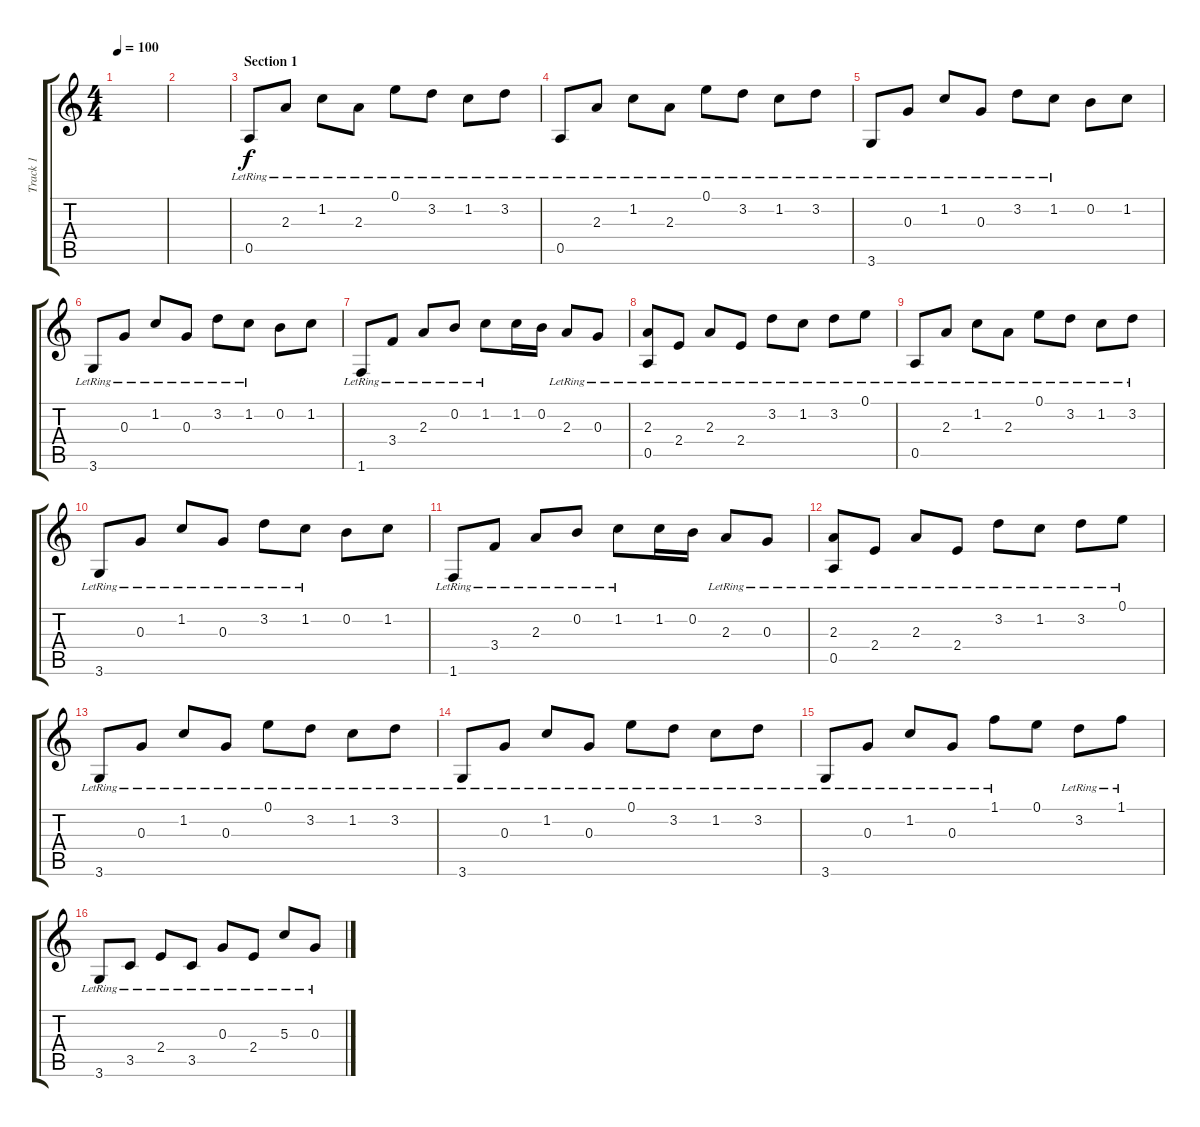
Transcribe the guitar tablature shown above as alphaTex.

\track ("Track 1" "Track 1") {instrument acousticguitarsteel}
\staff {score tabs}
\tuning (E4 B3 G3 D3 A2 E2) {hide}
\ts (4 4)
\tempo 100
\clef g2
\ks c
|
|
\section ("" "Section 1")
0.5{lr}.8 2.3{lr}.8 1.2{lr}.8 2.3{lr}.8 0.1{lr}.8 3.2{lr}.8 1.2{lr}.8 3.2{lr}.8 |
0.5{lr}.8 2.3{lr}.8 1.2{lr}.8 2.3{lr}.8 0.1{lr}.8 3.2{lr}.8 1.2{lr}.8 3.2{lr}.8 |
3.6{lr}.8 0.3{lr}.8 1.2{lr}.8 0.3{lr}.8 3.2{lr}.8 1.2{lr}.8 0.2.8 1.2.8 |
3.6{lr}.8 0.3{lr}.8 1.2{lr}.8 0.3{lr}.8 3.2{lr}.8 1.2{lr}.8 0.2.8 1.2.8 |
1.6{lr}.8 3.4{lr}.8 2.3{lr}.8 0.2{lr}.8 1.2{lr}.8 1.2.16 0.2.16 2.3{lr}.8 0.3{lr}.8 |
(2.3{lr} 0.5).8 2.4{lr}.8 2.3{lr}.8 2.4{lr}.8 3.2{lr}.8 1.2{lr}.8 3.2{lr}.8 0.1{lr}.8 |
0.5{lr}.8 2.3{lr}.8 1.2{lr}.8 2.3{lr}.8 0.1{lr}.8 3.2{lr}.8 1.2{lr}.8 3.2{lr}.8 |
3.6{lr}.8 0.3{lr}.8 1.2{lr}.8 0.3{lr}.8 3.2{lr}.8 1.2{lr}.8 0.2.8 1.2.8 |
1.6{lr}.8 3.4{lr}.8 2.3{lr}.8 0.2{lr}.8 1.2{lr}.8 1.2.16 0.2.16 2.3{lr}.8 0.3{lr}.8 |
(2.3{lr} 0.5).8 2.4{lr}.8 2.3{lr}.8 2.4{lr}.8 3.2{lr}.8 1.2{lr}.8 3.2{lr}.8 0.1{lr}.8 |
3.6{lr}.8 0.3{lr}.8 1.2{lr}.8 0.3{lr}.8 0.1{lr}.8 3.2{lr}.8 1.2{lr}.8 3.2{lr}.8 |
3.6{lr}.8 0.3{lr}.8 1.2{lr}.8 0.3{lr}.8 0.1{lr}.8 3.2{lr}.8 1.2{lr}.8 3.2{lr}.8 |
3.6{lr}.8 0.3{lr}.8 1.2{lr}.8 0.3{lr}.8 1.1{lr}.8 0.1.8 3.2{lr}.8 1.1{lr}.8 |
3.6{lr}.8 3.5{lr}.8 2.4{lr}.8 3.5{lr}.8 0.3{lr}.8 2.4{lr}.8 5.3{lr}.8 0.3{lr}.8
